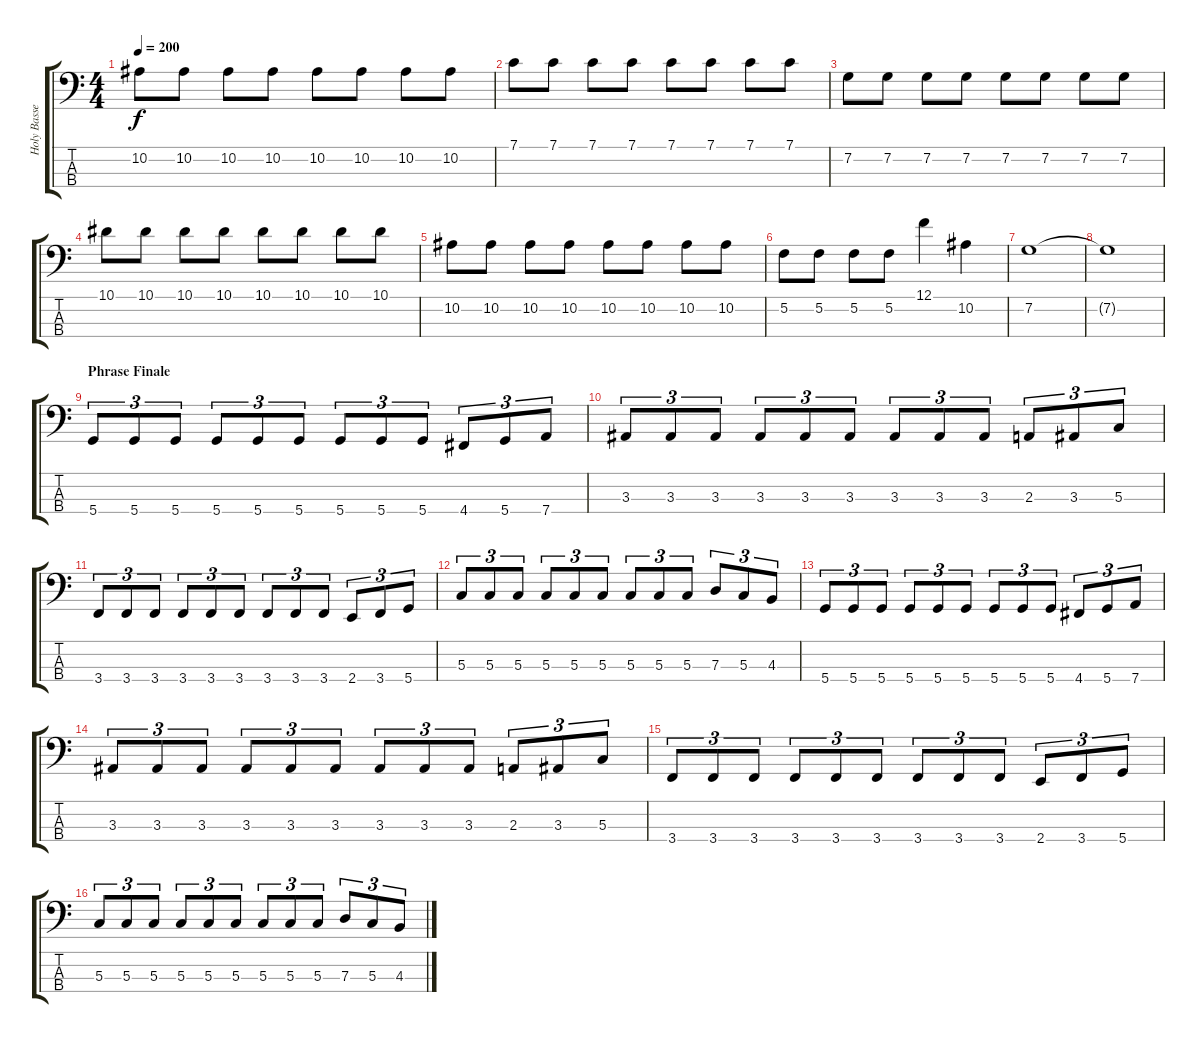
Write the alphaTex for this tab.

\track ("Holy Basse" "Holy Basse") {instrument electricbassfinger}
\staff {score tabs}
\tuning (F2 C2 G1 D1) {hide}
\ts (4 4)
\tempo 200
\clef f4
\ks c
10.2.8{dy f} 10.2.8 10.2.8 10.2.8 10.2.8 10.2.8 10.2.8 10.2.8 |
7.1.8 7.1.8 7.1.8 7.1.8 7.1.8 7.1.8 7.1.8 7.1.8 |
7.2.8 7.2.8 7.2.8 7.2.8 7.2.8 7.2.8 7.2.8 7.2.8 |
10.1.8 10.1.8 10.1.8 10.1.8 10.1.8 10.1.8 10.1.8 10.1.8 |
10.2.8 10.2.8 10.2.8 10.2.8 10.2.8 10.2.8 10.2.8 10.2.8 |
5.2.8 5.2.8 5.2.8 5.2.8 12.1.4 10.2.4 |
7.2.1 |
7.2{t}.1 |
\section ("" "Phrase Finale")
5.4.8{tu (3 2)} 5.4.8{tu (3 2)} 5.4.8{tu (3 2)} 5.4.8{tu (3 2)} 5.4.8{tu (3 2)} 5.4.8{tu (3 2)} 5.4.8{tu (3 2)} 5.4.8{tu (3 2)} 5.4.8{tu (3 2)} 4.4.8{tu (3 2)} 5.4.8{tu (3 2)} 7.4.8{tu (3 2)} |
3.3.8{tu (3 2)} 3.3.8{tu (3 2)} 3.3.8{tu (3 2)} 3.3.8{tu (3 2)} 3.3.8{tu (3 2)} 3.3.8{tu (3 2)} 3.3.8{tu (3 2)} 3.3.8{tu (3 2)} 3.3.8{tu (3 2)} 2.3.8{tu (3 2)} 3.3.8{tu (3 2)} 5.3.8{tu (3 2)} |
3.4.8{tu (3 2)} 3.4.8{tu (3 2)} 3.4.8{tu (3 2)} 3.4.8{tu (3 2)} 3.4.8{tu (3 2)} 3.4.8{tu (3 2)} 3.4.8{tu (3 2)} 3.4.8{tu (3 2)} 3.4.8{tu (3 2)} 2.4.8{tu (3 2)} 3.4.8{tu (3 2)} 5.4.8{tu (3 2)} |
5.3.8{tu (3 2)} 5.3.8{tu (3 2)} 5.3.8{tu (3 2)} 5.3.8{tu (3 2)} 5.3.8{tu (3 2)} 5.3.8{tu (3 2)} 5.3.8{tu (3 2)} 5.3.8{tu (3 2)} 5.3.8{tu (3 2)} 7.3.8{tu (3 2)} 5.3.8{tu (3 2)} 4.3.8{tu (3 2)} |
5.4.8{tu (3 2)} 5.4.8{tu (3 2)} 5.4.8{tu (3 2)} 5.4.8{tu (3 2)} 5.4.8{tu (3 2)} 5.4.8{tu (3 2)} 5.4.8{tu (3 2)} 5.4.8{tu (3 2)} 5.4.8{tu (3 2)} 4.4.8{tu (3 2)} 5.4.8{tu (3 2)} 7.4.8{tu (3 2)} |
3.3.8{tu (3 2)} 3.3.8{tu (3 2)} 3.3.8{tu (3 2)} 3.3.8{tu (3 2)} 3.3.8{tu (3 2)} 3.3.8{tu (3 2)} 3.3.8{tu (3 2)} 3.3.8{tu (3 2)} 3.3.8{tu (3 2)} 2.3.8{tu (3 2)} 3.3.8{tu (3 2)} 5.3.8{tu (3 2)} |
3.4.8{tu (3 2)} 3.4.8{tu (3 2)} 3.4.8{tu (3 2)} 3.4.8{tu (3 2)} 3.4.8{tu (3 2)} 3.4.8{tu (3 2)} 3.4.8{tu (3 2)} 3.4.8{tu (3 2)} 3.4.8{tu (3 2)} 2.4.8{tu (3 2)} 3.4.8{tu (3 2)} 5.4.8{tu (3 2)} |
5.3.8{tu (3 2)} 5.3.8{tu (3 2)} 5.3.8{tu (3 2)} 5.3.8{tu (3 2)} 5.3.8{tu (3 2)} 5.3.8{tu (3 2)} 5.3.8{tu (3 2)} 5.3.8{tu (3 2)} 5.3.8{tu (3 2)} 7.3.8{tu (3 2)} 5.3.8{tu (3 2)} 4.3.8{tu (3 2)}
